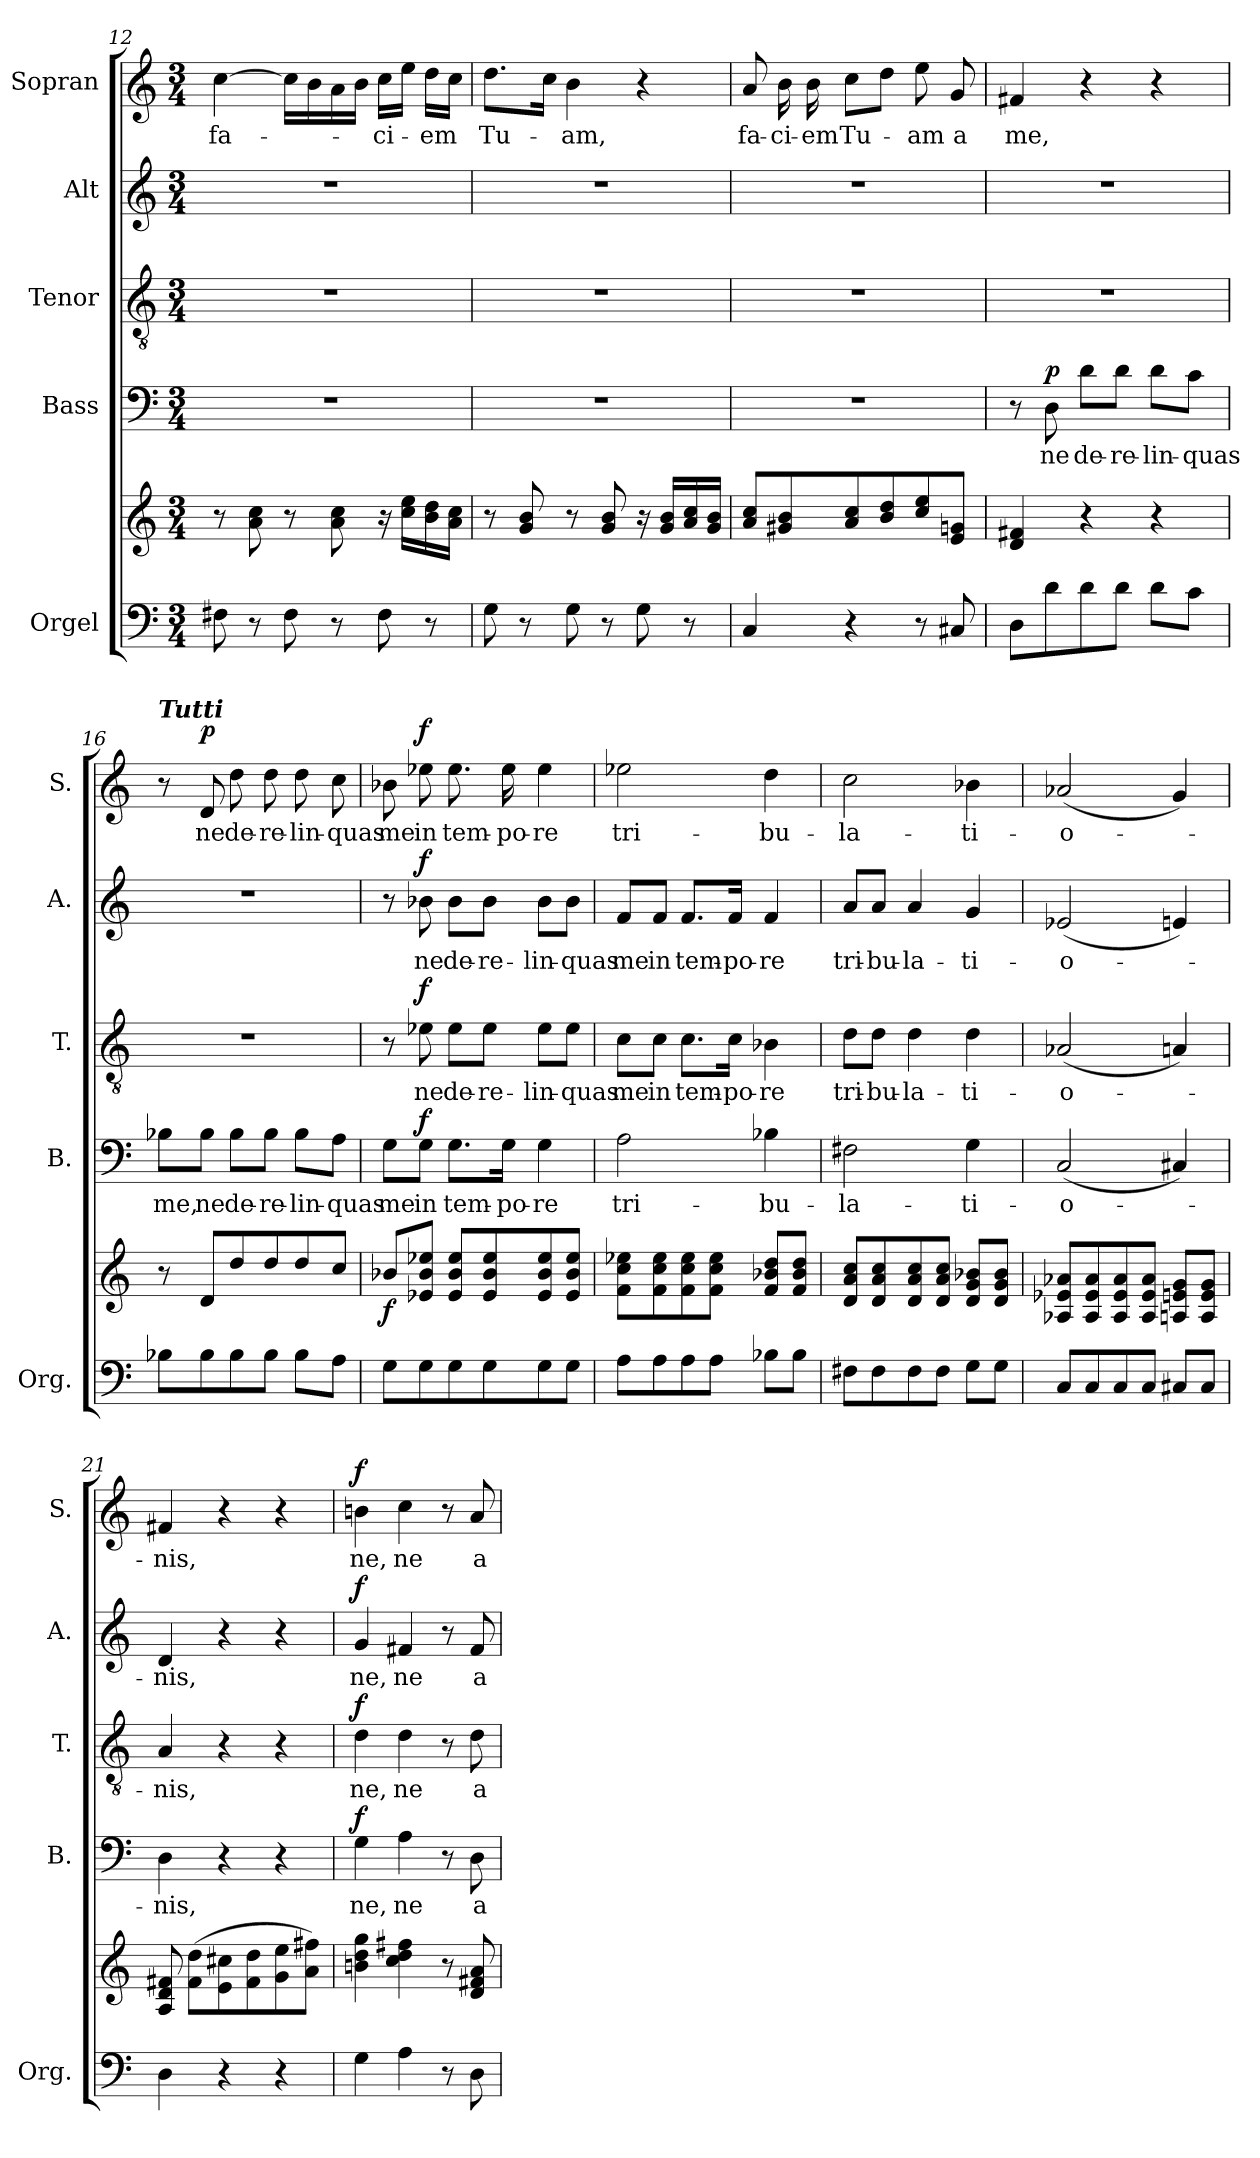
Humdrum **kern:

**kern	**kern	**dynam	**kern	**text	**dynam	**kern	**text	**dynam	**kern	**text	**dynam	**kern	**text	**dynam
*part5	*part5	*part5	*part4	*part4	*part4	*part3	*part3	*part3	*part2	*part2	*part2	*part1	*part1	*part1
*staff6	*staff5	*staff5/6	*staff4	*staff4	*staff4	*staff3	*staff3	*staff3	*staff2	*staff2	*staff2	*staff1	*staff1	*staff1
*I"Orgel	*	*	*I"Bass	*	*	*I"Tenor	*	*	*I"Alt	*	*	*I"Sopran	*	*
*I'Org.	*	*	*I'B.	*	*	*I'T.	*	*	*I'A.	*	*	*I'S.	*	*
*clefF4	*clefG2	*	*clefF4	*	*	*clefGv2	*	*	*clefG2	*	*	*clefG2	*	*
*k[]	*k[]	*	*k[]	*	*	*k[]	*	*	*k[]	*	*	*k[]	*	*
*C:	*C:	*	*C:	*	*	*C:	*	*	*C:	*	*	*C:	*	*
*M3/4	*M3/4	*	*M3/4	*	*	*M3/4	*	*	*M3/4	*	*	*M3/4	*	*
=12	=12	=12	=12	=12	=12	=12	=12	=12	=12	=12	=12	=12	=12	=12
!	!	!	!	!	!	!	!	!	!	!	!	!	!LO:LY:b	!
8F#X\	8r	.	2.r	.	.	2.r	.	.	2.r	.	.	[4cc\	fa-	.
8r	8a\ 8cc\	.	.	.	.	.	.	.	.	.	.	.	.	.
8F#\	8r	.	.	.	.	.	.	.	.	.	.	16cc\LL]	.	.
.	.	.	.	.	.	.	.	.	.	.	.	16b\	.	.
8r	8a\ 8cc\	.	.	.	.	.	.	.	.	.	.	16a\	.	.
.	.	.	.	.	.	.	.	.	.	.	.	16b\JJ	.	.
!	!	!	!	!	!	!	!	!	!	!	!	!	!LO:LY:b	!
8F#\	16r	.	.	.	.	.	.	.	.	.	.	16cc\LL	-ci-	.
.	16cc\ 16ee\LL	.	.	.	.	.	.	.	.	.	.	16ee\JJ	.	.
!	!	!	!	!	!	!	!	!	!	!	!	!	!LO:LY:b	!
8r	16b\ 16dd\	.	.	.	.	.	.	.	.	.	.	16dd\LL	-em	.
.	16a\ 16cc\JJ	.	.	.	.	.	.	.	.	.	.	16cc\JJ	.	.
=13	=13	=13	=13	=13	=13	=13	=13	=13	=13	=13	=13	=13	=13	=13
!	!	!	!	!	!	!	!	!	!	!	!	!	!LO:LY:b	!
8G\	8r	.	2.r	.	.	2.r	.	.	2.r	.	.	8.dd\L	Tu-	.
8r	8g/ 8b/	.	.	.	.	.	.	.	.	.	.	.	.	.
.	.	.	.	.	.	.	.	.	.	.	.	16cc\Jk	.	.
!	!	!	!	!	!	!	!	!	!	!	!	!	!LO:LY:b	!
8G\	8r	.	.	.	.	.	.	.	.	.	.	4b\	-am,	.
8r	8g/ 8b/	.	.	.	.	.	.	.	.	.	.	.	.	.
8G\	16r	.	.	.	.	.	.	.	.	.	.	4r	.	.
.	16g/ 16b/LL	.	.	.	.	.	.	.	.	.	.	.	.	.
8r	16a/ 16cc/	.	.	.	.	.	.	.	.	.	.	.	.	.
.	16g/ 16b/JJ	.	.	.	.	.	.	.	.	.	.	.	.	.
=14	=14	=14	=14	=14	=14	=14	=14	=14	=14	=14	=14	=14	=14	=14
!	!	!	!	!	!	!	!	!	!	!	!	!	!LO:LY:b	!
4C/	8a/ 8cc/L	.	2.r	.	.	2.r	.	.	2.r	.	.	8a/	fa-	.
!	!	!	!	!	!	!	!	!	!	!	!	!	!LO:LY:b	!
.	8g#X/ 8b/	.	.	.	.	.	.	.	.	.	.	16b\	-ci-	.
!	!	!	!	!	!	!	!	!	!	!	!	!	!LO:LY:b	!
.	.	.	.	.	.	.	.	.	.	.	.	16b\	-em	.
!	!	!	!	!	!	!	!	!	!	!	!	!	!LO:LY:b	!
4r	8a/ 8cc/	.	.	.	.	.	.	.	.	.	.	8cc\L	Tu-	.
.	8b/ 8dd/	.	.	.	.	.	.	.	.	.	.	8dd\J	.	.
!	!	!	!	!	!	!	!	!	!	!	!	!	!LO:LY:b	!
8r	8cc/ 8ee/	.	.	.	.	.	.	.	.	.	.	8ee\	-am	.
!	!	!	!	!	!	!	!	!	!	!	!	!	!LO:LY:b	!
8C#X/	8e/ 8gn/J	.	.	.	.	.	.	.	.	.	.	8g/	a	.
!!LO:PB:g=z
=15	=15	=15	=15	=15	=15	=15	=15	=15	=15	=15	=15	=15	=15	=15
!	!	!	!	!	!	!	!	!	!	!	!	!	!LO:LY:b	!
8D\L	4d/ 4f#X/	.	8r	.	.	2.r	.	.	2.r	.	.	4f#X/	me,	.
!	!	!	!	!LO:LY:b	!LO:DY:a	!	!	!	!	!	!	!	!	!
8d\	.	.	8D\	ne	p	.	.	.	.	.	.	.	.	.
!	!	!	!	!LO:LY:b	!	!	!	!	!	!	!	!	!	!
8d\	4r	.	8d\L	de-	.	.	.	.	.	.	.	4r	.	.
!	!	!	!	!LO:LY:b	!	!	!	!	!	!	!	!	!	!
8d\J	.	.	8d\J	-re-	.	.	.	.	.	.	.	.	.	.
!	!	!	!	!LO:LY:b	!	!	!	!	!	!	!	!	!	!
8d\L	4r	.	8d\L	-lin-	.	.	.	.	.	.	.	4r	.	.
!	!	!	!	!LO:LY:b	!	!	!	!	!	!	!	!	!	!
8c\J	.	.	8c\J	-quas	.	.	.	.	.	.	.	.	.	.
=16	=16	=16	=16	=16	=16	=16	=16	=16	=16	=16	=16	=16	=16	=16
!	!	!	!	!	!	!	!	!	!	!	!	!LO:TX:a:Bi:t=Tutti	!	!
!	!	!	!	!LO:LY:b	!	!	!	!	!	!	!	!	!	!
8B-X\L	8r	.	8B-X\L	me,	.	2.r	.	.	2.r	.	.	8r	.	.
!	!	!	!	!LO:LY:b	!	!	!	!	!	!	!	!	!LO:LY:b	!LO:DY:a
8B-\	8d/L	.	8B-\J	ne	.	.	.	.	.	.	.	8d/	ne	p
!	!	!	!	!LO:LY:b	!	!	!	!	!	!	!	!	!LO:LY:b	!
8B-\	8dd/	.	8B-\L	de-	.	.	.	.	.	.	.	8dd\	de-	.
!	!	!	!	!LO:LY:b	!	!	!	!	!	!	!	!	!LO:LY:b	!
8B-\J	8dd/	.	8B-\J	-re-	.	.	.	.	.	.	.	8dd\	-re-	.
!	!	!	!	!LO:LY:b	!	!	!	!	!	!	!	!	!LO:LY:b	!
8B-\L	8dd/	.	8B-\L	-lin-	.	.	.	.	.	.	.	8dd\	-lin-	.
!	!	!	!	!LO:LY:b	!	!	!	!	!	!	!	!	!LO:LY:b	!
8A\J	8cc/J	.	8A\J	-quas	.	.	.	.	.	.	.	8cc\	-quas	.
=17	=17	=17	=17	=17	=17	=17	=17	=17	=17	=17	=17	=17	=17	=17
!	!	!LO:DY:b	!	!LO:LY:b	!	!	!	!	!	!	!	!	!LO:LY:b	!
8G\L	8b-X/L	f	8G\L	me	.	8r	.	.	8r	.	.	8b-X\	me	.
!	!	!	!	!LO:LY:b	!LO:DY:a	!	!LO:LY:b	!LO:DY:a	!	!LO:LY:b	!LO:DY:a	!	!LO:LY:b	!LO:DY:a
8G\	8e-X/ 8b-/ 8ee-X/J	.	8G\J	in	f	8e-X\	ne	f	8b-X\	ne	f	8ee-X\	in	f
!	!	!	!	!LO:LY:b	!	!	!LO:LY:b	!	!	!LO:LY:b	!	!	!LO:LY:b	!
8G\	8e-/ 8b-/ 8ee-/L	.	8.G\L	tem-	.	8e-\L	de-	.	8b-\L	de-	.	8.ee-\	tem-	.
!	!	!	!	!	!	!	!LO:LY:b	!	!	!LO:LY:b	!	!	!	!
8G\	8e-/ 8b-/ 8ee-/	.	.	.	.	8e-\J	-re-	.	8b-\J	-re-	.	.	.	.
!	!	!	!	!LO:LY:b	!	!	!	!	!	!	!	!	!LO:LY:b	!
.	.	.	16G\Jk	-po-	.	.	.	.	.	.	.	16ee-\	-po-	.
!	!	!	!	!LO:LY:b	!	!	!LO:LY:b	!	!	!LO:LY:b	!	!	!LO:LY:b	!
8G\	8e-/ 8b-/ 8ee-/	.	4G\	-re	.	8e-\L	-lin-	.	8b-\L	-lin-	.	4ee-\	-re	.
!	!	!	!	!	!	!	!LO:LY:b	!	!	!LO:LY:b	!	!	!	!
8G\J	8e-/ 8b-/ 8ee-/J	.	.	.	.	8e-\J	-quas	.	8b-\J	-quas	.	.	.	.
=18	=18	=18	=18	=18	=18	=18	=18	=18	=18	=18	=18	=18	=18	=18
!	!	!	!	!LO:LY:b	!	!	!LO:LY:b	!	!	!LO:LY:b	!	!	!LO:LY:b	!
8A\L	8f\ 8cc\ 8ee-X\L	.	2A\	tri-	.	8c\L	me	.	8f/L	me	.	2ee-X\	tri-	.
!	!	!	!	!	!	!	!LO:LY:b	!	!	!LO:LY:b	!	!	!	!
8A\	8f\ 8cc\ 8ee-\	.	.	.	.	8c\J	in	.	8f/J	in	.	.	.	.
!	!	!	!	!	!	!	!LO:LY:b	!	!	!LO:LY:b	!	!	!	!
8A\	8f\ 8cc\ 8ee-\	.	.	.	.	8.c\L	tem-	.	8.f/L	tem-	.	.	.	.
8A\J	8f\ 8cc\ 8ee-\J	.	.	.	.	.	.	.	.	.	.	.	.	.
!	!	!	!	!	!	!	!LO:LY:b	!	!	!LO:LY:b	!	!	!	!
.	.	.	.	.	.	16c\Jk	-po-	.	16f/Jk	-po-	.	.	.	.
!	!	!	!	!LO:LY:b	!	!	!LO:LY:b	!	!	!LO:LY:b	!	!	!LO:LY:b	!
8B-X\L	8f/ 8b-X/ 8dd/L	.	4B-X\	-bu-	.	4B-X\	-re	.	4f/	-re	.	4dd\	-bu-	.
8B-\J	8f/ 8b-/ 8dd/J	.	.	.	.	.	.	.	.	.	.	.	.	.
=19	=19	=19	=19	=19	=19	=19	=19	=19	=19	=19	=19	=19	=19	=19
!	!	!	!	!LO:LY:b	!	!	!LO:LY:b	!	!	!LO:LY:b	!	!	!LO:LY:b	!
8F#X\L	8d/ 8a/ 8cc/L	.	2F#X\	-la-	.	8d\L	tri-	.	8a/L	tri-	.	2cc\	-la-	.
!	!	!	!	!	!	!	!LO:LY:b	!	!	!LO:LY:b	!	!	!	!
8F#\	8d/ 8a/ 8cc/	.	.	.	.	8d\J	-bu-	.	8a/J	-bu-	.	.	.	.
!	!	!	!	!	!	!	!LO:LY:b	!	!	!LO:LY:b	!	!	!	!
8F#\	8d/ 8a/ 8cc/	.	.	.	.	4d\	-la-	.	4a/	-la-	.	.	.	.
8F#\J	8d/ 8a/ 8cc/J	.	.	.	.	.	.	.	.	.	.	.	.	.
!	!	!	!	!LO:LY:b	!	!	!LO:LY:b	!	!	!LO:LY:b	!	!	!LO:LY:b	!
8G\L	8d/ 8g/ 8b-X/L	.	4G\	-ti-	.	4d\	-ti-	.	4g/	-ti-	.	4b-X\	-ti-	.
8G\J	8d/ 8g/ 8b-/J	.	.	.	.	.	.	.	.	.	.	.	.	.
=20	=20	=20	=20	=20	=20	=20	=20	=20	=20	=20	=20	=20	=20	=20
!	!	!	!	!LO:LY:b	!	!	!LO:LY:b	!	!	!LO:LY:b	!	!	!LO:LY:b	!
8C/L	8A-X/ 8e-X/ 8a-X/L	.	(<2C/	-o-	.	(<2A-X/	-o-	.	(<2e-X/	-o-	.	(<2a-X/	-o-	.
8C/	8A-/ 8e-/ 8a-/	.	.	.	.	.	.	.	.	.	.	.	.	.
8C/	8A-/ 8e-/ 8a-/	.	.	.	.	.	.	.	.	.	.	.	.	.
8C/J	8A-/ 8e-/ 8a-/J	.	.	.	.	.	.	.	.	.	.	.	.	.
8C#X/L	8An/ 8en/ 8g/L	.	4C#X/)	.	.	4An/)	.	.	4en/)	.	.	4g/)	.	.
8C#/J	8A/ 8e/ 8g/J	.	.	.	.	.	.	.	.	.	.	.	.	.
!!LO:LB:g=z
=21	=21	=21	=21	=21	=21	=21	=21	=21	=21	=21	=21	=21	=21	=21
!	!	!	!	!LO:LY:b	!	!	!LO:LY:b	!	!	!LO:LY:b	!	!	!LO:LY:b	!
4D\	8A/ 8d/ 8f#X/	.	4D\	-nis,	.	4A/	-nis,	.	4d/	-nis,	.	4f#X/	-nis,	.
.	(>8f#\ 8dd\L	.	.	.	.	.	.	.	.	.	.	.	.	.
4r	8e\ 8cc#X\	.	4r	.	.	4r	.	.	4r	.	.	4r	.	.
.	8f#\ 8dd\	.	.	.	.	.	.	.	.	.	.	.	.	.
4r	8g\ 8ee\	.	4r	.	.	4r	.	.	4r	.	.	4r	.	.
.	8a\ 8ff#X\J)	.	.	.	.	.	.	.	.	.	.	.	.	.
=22	=22	=22	=22	=22	=22	=22	=22	=22	=22	=22	=22	=22	=22	=22
!	!	!	!	!LO:LY:b	!LO:DY:a	!	!LO:LY:b	!LO:DY:a	!	!LO:LY:b	!LO:DY:a	!	!LO:LY:b	!LO:DY:a
4G\	4bn\ 4dd\ 4gg\	.	4G\	ne,	f	4d\	ne,	f	4g/	ne,	f	4bn\	ne,	f
!	!	!	!	!LO:LY:b	!	!	!LO:LY:b	!	!	!LO:LY:b	!	!	!LO:LY:b	!
4A\	4cc\ 4dd\ 4ff#X\	.	4A\	ne	.	4d\	ne	.	4f#X/	ne	.	4cc\	ne	.
8r	8r	.	8r	.	.	8r	.	.	8r	.	.	8r	.	.
!	!	!	!	!LO:LY:b	!	!	!LO:LY:b	!	!	!LO:LY:b	!	!	!LO:LY:b	!
8D\	8d/ 8f#X/ 8a/	.	8D\	a-	.	8d\	a-	.	8f#/	a-	.	8a/	a-	.
=	=	=	=	=	=	=	=	=	=	=	=	=	=	=
*-	*-	*-	*-	*-	*-	*-	*-	*-	*-	*-	*-	*-	*-	*-
